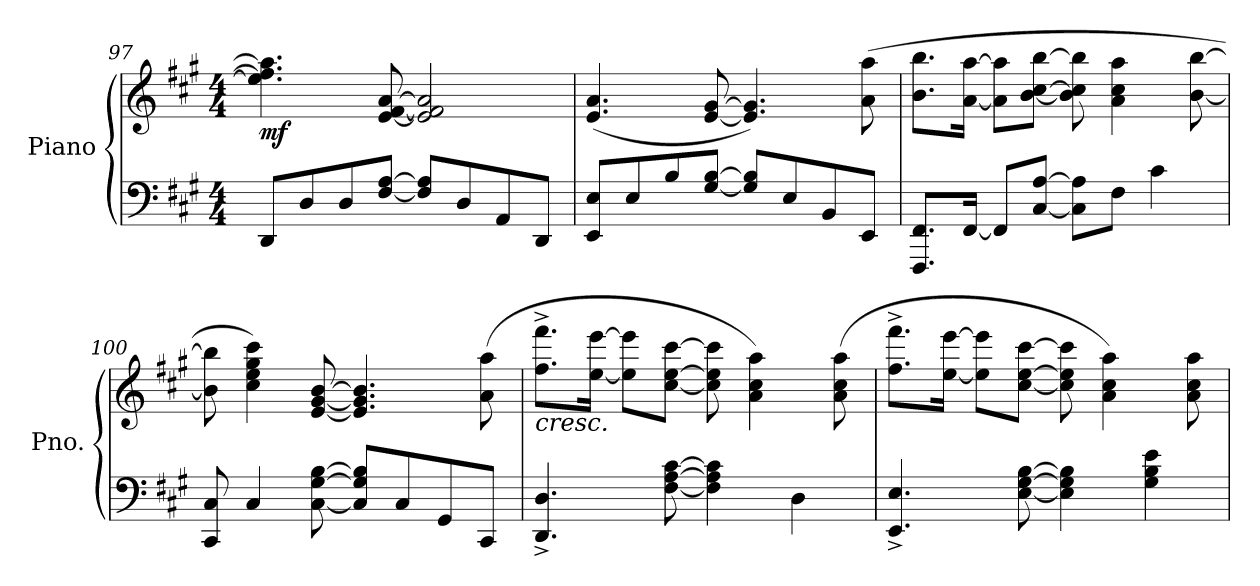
**kern	**kern	**dynam
*part1	*part1	*part1
*staff2	*staff1	*staff1/2
*I"Piano	*	*
*I'Pno.	*	*
*clefF4	*clefG2	*
*k[f#c#g#]	*k[f#c#g#]	*
*M4/4	*M4/4	*
=97	=97	=97
!	!	!LO:DY:b
8DD/L	4.ee\] 4.ff#\] 4.aa\]	mf
8D/	.	.
8D/	.	.
[8F#/ [8A/J	[8e/ [8f#/ [8a/	.
8F#/] 8A/]L	2e/] 2f#/] 2a/]	.
8D/	.	.
8AA/	.	.
8DD/J	.	.
=98	=98	=98
8EE/ 8E/L	(4.e/ 4.a/	.
8E/	.	.
8B/	.	.
[8G#/ [8B/J	[8e/ [8g#/	.
8G#/] 8B/]L	4.e/] 4.g#/])	.
8E/	.	.
8BB/	.	.
8EE/J	(8a\ 8aa\	.
=99	=99	=99
8.FFF#/ 8.FF#/L	8.b\ 8.bb\L	.
[16FF#/Jk	[16a\ [16aa\Jk	.
8FF#/L]	8a\] 8aa\]L	.
[8C#/ [8A/J	[8b\ [8cc#\ [8bb\J	.
8C#\] 8A\]L	8b\] 8cc#\] 8bb\]	.
8F#\J	4a\ 4cc#\ 4aa\	.
4c#\	.	.
.	[8b\ [8bb\	.
!!LO:LB:g=z
=100	=100	=100
8CC#/ 8C#/	8b\] 8bb\]	.
4C#/	4cc#\ 4ee\ 4gg#\ 4ccc#\)	.
[8C#\ [8G#\ [8B\	[8e/ [8g#/ [8b/	.
8C#/] 8G#/] 8B/]L	4.e/] 4.g#/] 4.b/]	.
8C#/	.	.
8GG#/	.	.
8CC#/J	(8a\ 8aa\	.
=101	=101	=101
!	!LO:TX:b:i:t=cresc.	!
4.DD/^ 4.D/^	8.ff#\^ 8.fff#\^L	.
.	[16ee\ [16eee\Jk	.
.	8ee\] 8eee\]L	.
[8F#\ [8A\ [8c#\	[8cc#\ [8ee\ [8ccc#\J	.
4F#\] 4A\] 4c#\]	8cc#\] 8ee\] 8ccc#\]	.
.	4a\ 4cc#\ 4aa\)	.
4D\	.	.
.	(8a\ 8cc#\ 8aa\	.
=102	=102	=102
4.EE/^ 4.E/^	8.ff#\^ 8.fff#\^L	.
.	[16ee\ [16eee\Jk	.
.	8ee\] 8eee\]L	.
[8E\ [8G#\ [8B\	[8cc#\ [8ee\ [8ccc#\J	.
4E\] 4G#\] 4B\]	8cc#\] 8ee\] 8ccc#\]	.
.	4a\ 4cc#\ 4aa\)	.
4G#\ 4B\ 4e\	.	.
.	8a\ 8cc#\ 8aa\	.
=	=	=
*-	*-	*-
